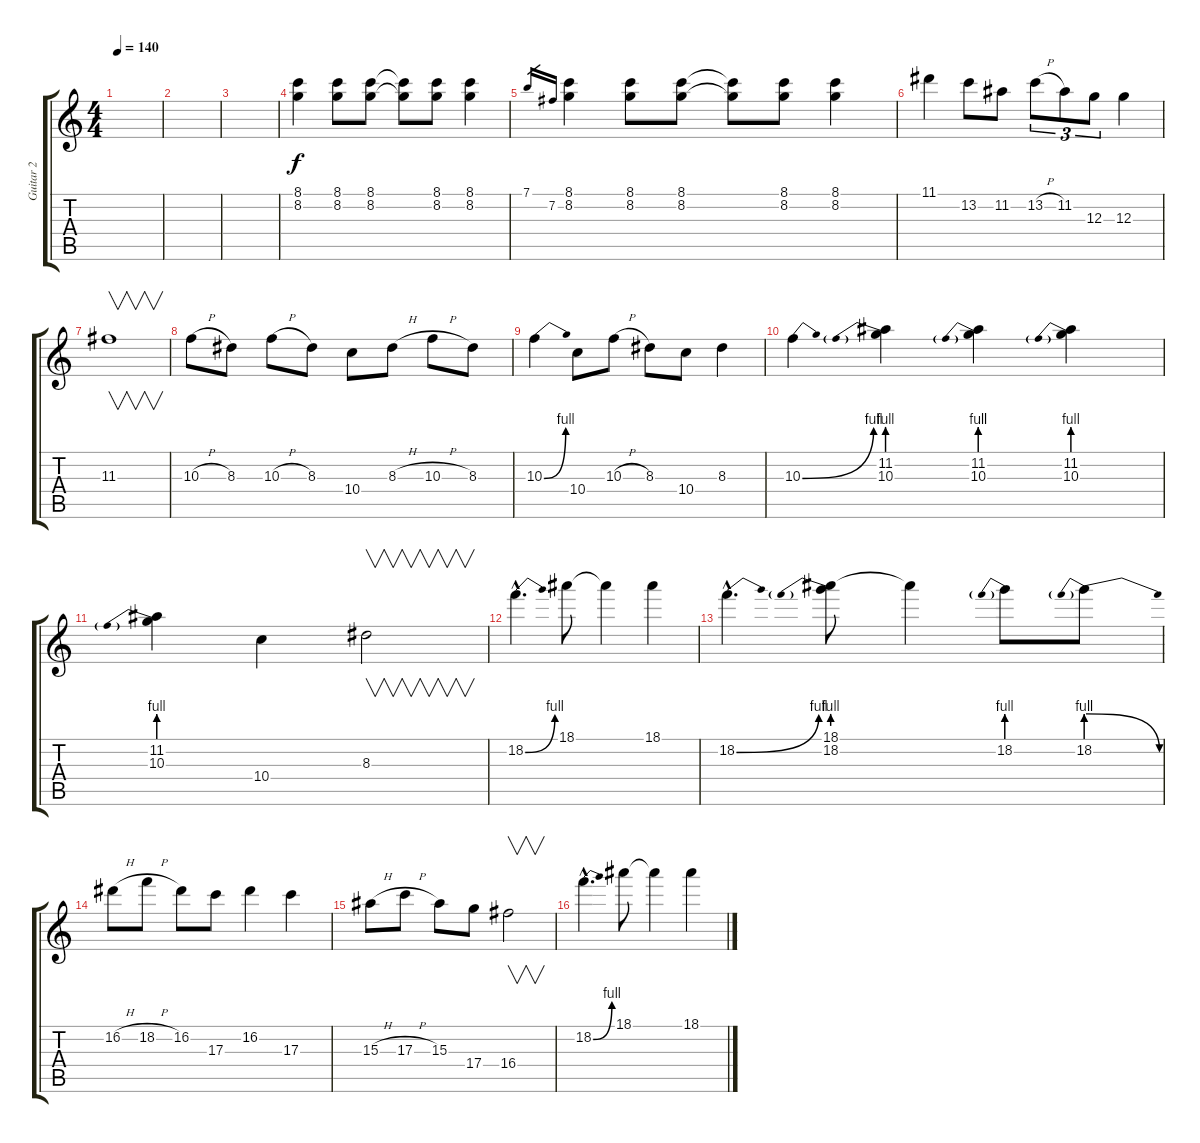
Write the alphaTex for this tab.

\track ("Guitar 2" "Guitar 2") {instrument overdrivenguitar}
\staff {score tabs}
\tuning (E4 B3 G3 D3 A2 E2) {hide}
\ts (4 4)
\tempo 140
\clef g2
\ks c
|
|
|
(8.1 8.2).4 (8.1 8.2).8 (8.1 8.2).8 (8.1{t} 8.2{t}).8 (8.1 8.2).8 (8.1 8.2).4 |
7.1.16{gr} 7.2.16{gr} (8.1 8.2).4 (8.1 8.2).8 (8.1 8.2).8 (8.1{t} 8.2{t}).8 (8.1 8.2).8 (8.1 8.2).4 |
11.1.4 13.2.8 11.2.8 13.2{h}.8{tu (3 2)} 11.2.8{tu (3 2)} 12.3.8{tu (3 2)} 12.3.4 |
11.3.1{v} |
10.3{h}.8 8.3.8 10.3{h}.8 8.3.8 10.4.8 8.3{h}.8 10.3{h}.8 8.3.8 |
10.3{be (bend 0 0 60 4)}.4 10.4.8 10.3{h}.8 8.3.8 10.4.8 8.3.4 |
10.3{be (bend 0 0 60 4)}.4 (11.2 10.3{be (prebend 0 4 60 4)}).4 (11.2 10.3{be (prebend 0 4 60 4)}).4 (11.2 10.3{be (prebend 0 4 60 4)}).4 |
(11.2 10.3{be (prebend 0 4 60 4)}).4 10.4.4 8.3.2{v} |
18.2{be (bend 0 0 60 4) hac}.4{d} 18.1.8 18.1{t}.4 18.1.4 |
18.2{be (bend 0 0 60 4) hac}.4{d} (18.1 18.2{be (prebend 0 4 60 4)}).8 18.1{t}.4 18.2{be (prebend 0 4 60 4)}.8 18.2{be (prebendrelease 0 4 60 0)}.8 |
16.2{h}.8 18.2{h}.8 16.2.8 17.3.8 16.2.4 17.3.4 |
15.3{h}.8 17.3{h}.8 15.3.8 17.4.8 16.4.2{v} |
18.2{be (bend 0 0 60 4) hac}.4{d} 18.1.8 18.1{t}.4 18.1.4
